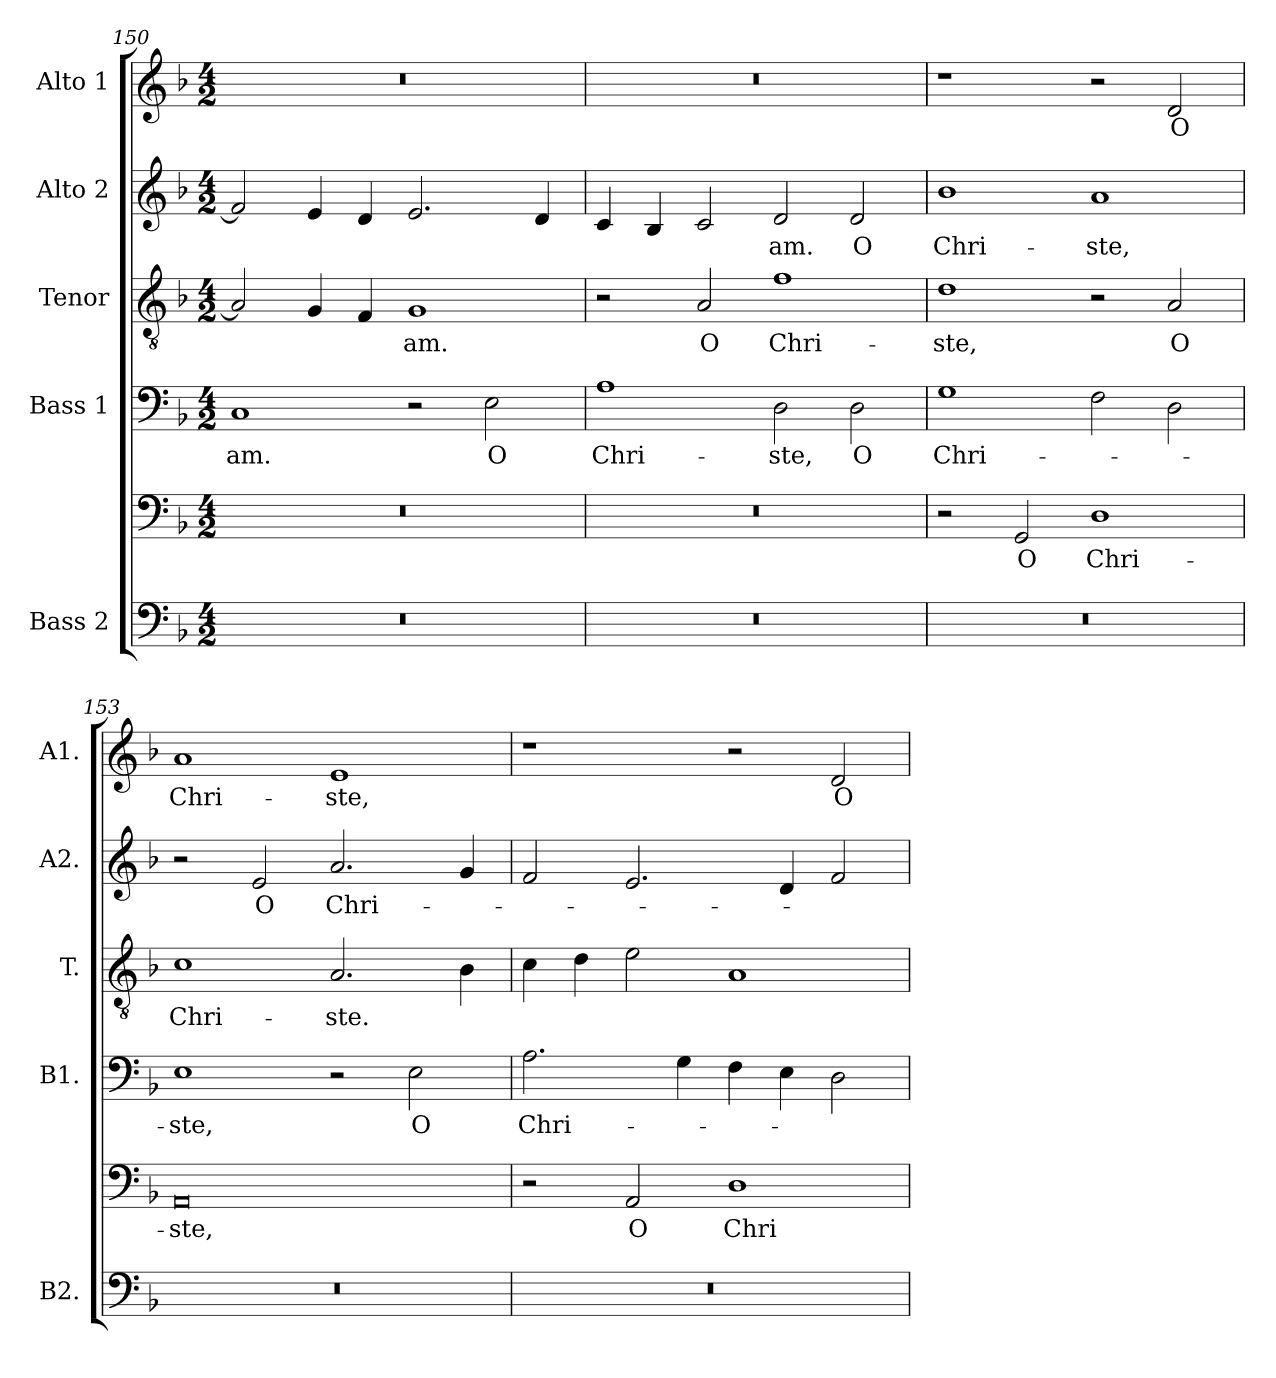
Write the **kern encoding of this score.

**kern	**kern	**text	**kern	**text	**kern	**text	**kern	**text	**kern	**text
*part5	*part5	*part5	*part4	*part4	*part3	*part3	*part2	*part2	*part1	*part1
*staff6	*staff5	*staff5	*staff4	*staff4	*staff3	*staff3	*staff2	*staff2	*staff1	*staff1
*I"Bass 2	*	*	*I"Bass 1	*	*I"Tenor	*	*I"Alto 2	*	*I"Alto 1	*
*I'B2.	*	*	*I'B1.	*	*I'T.	*	*I'A2.	*	*I'A1.	*
*clefF4	*clefF4	*	*clefF4	*	*clefGv2	*	*clefG2	*	*clefG2	*
*	*	*	*	*	*ITrd7c12	*	*	*	*	*
*k[b-]	*k[b-]	*	*k[b-]	*	*k[b-]	*	*k[b-]	*	*k[b-]	*
*F:	*F:	*	*F:	*	*F:	*	*F:	*	*F:	*
*M4/2	*M4/2	*	*M4/2	*	*M4/2	*	*M4/2	*	*M4/2	*
=150	=150	=150	=150	=150	=150	=150	=150	=150	=150	=150
!LO:N:vis=1	!LO:N:vis=1	!	!	!	!	!	!	!	!	!
!	!	!	!	!LO:LY:b:color=#000000	!	!	!	!	!LO:N:vis=1	!
0r	0r	.	1Ci	-am.	2AAi/]	.	2fi/]	.	0r	.
.	.	.	.	.	4GGi/	.	4ei/	.	.	.
.	.	.	.	.	4FFi/	.	4di/	.	.	.
!	!	!	!	!	!	!LO:LY:b:color=#000000	!	!	!	!
.	.	.	2r	.	1GGi	-am.	2.ei/	.	.	.
!	!	!	!	!LO:LY:b:color=#000000	!	!	!	!	!	!
.	.	.	2Ei\	O	.	.	.	.	.	.
.	.	.	.	.	.	.	4di/	.	.	.
=151	=151	=151	=151	=151	=151	=151	=151	=151	=151	=151
!LO:N:vis=1	!LO:N:vis=1	!	!	!	!	!	!	!	!	!
!	!	!	!	!LO:LY:b:color=#000000	!	!	!	!	!LO:N:vis=1	!
0r	0r	.	1Ai	Chri-	2r	.	4ci/	.	0r	.
.	.	.	.	.	.	.	4B-i/	.	.	.
!	!	!	!	!	!	!LO:LY:b:color=#000000	!	!	!	!
.	.	.	.	.	2AAi/	O	2ci/	.	.	.
!	!	!	!	!LO:LY:b:color=#000000	!	!	!	!	!	!
!	!	!	!	!	!	!LO:LY:b:color=#000000	!	!	!	!
!	!	!	!	!	!	!	!	!LO:LY:b:color=#000000	!	!
.	.	.	2Di\	-ste,	1Fi	Chri-	2di/	-am.	.	.
!	!	!	!	!LO:LY:b:color=#000000	!	!	!	!	!	!
!	!	!	!	!	!	!	!	!LO:LY:b:color=#000000	!	!
.	.	.	2Di\	O	.	.	2di/	O	.	.
=152	=152	=152	=152	=152	=152	=152	=152	=152	=152	=152
!LO:N:vis=1	!	!	!	!	!	!	!	!	!	!
!	!	!	!	!LO:LY:b:color=#000000	!	!	!	!	!	!
!	!	!	!	!	!	!LO:LY:b:color=#000000	!	!	!	!
!	!	!	!	!	!	!	!	!LO:LY:b:color=#000000	!	!
0r	2r	.	1Gi	Chri-	1Di	-ste,	1b-i	Chri-	1r	.
!	!	!LO:LY:b:color=#000000	!	!	!	!	!	!	!	!
.	2GGi/	O	.	.	.	.	.	.	.	.
!	!	!LO:LY:b:color=#000000	!	!	!	!	!	!	!	!
!	!	!	!	!	!	!	!	!LO:LY:b:color=#000000	!	!
.	1Di	Chri-	2Fi\	.	2r	.	1ai	-ste,	2r	.
!	!	!	!	!	!	!LO:LY:b:color=#000000	!	!	!	!
!	!	!	!	!	!	!	!	!	!	!LO:LY:b:color=#000000
.	.	.	2Di\	.	2AAi/	O	.	.	2di/	O
=153	=153	=153	=153	=153	=153	=153	=153	=153	=153	=153
!LO:N:vis=1	!	!	!	!	!	!	!	!	!	!
!	!	!LO:LY:b:color=#000000	!	!	!	!	!	!	!	!
!	!	!	!	!LO:LY:b:color=#000000	!	!	!	!	!	!
!	!	!	!	!	!	!LO:LY:b:color=#000000	!	!	!	!
!	!	!	!	!	!	!	!	!	!	!LO:LY:b:color=#000000
0r	0AAi	-ste,	1Ei	-ste,	1Ci	Chri-	2r	.	1ai	Chri-
!	!	!	!	!	!	!	!	!LO:LY:b:color=#000000	!	!
.	.	.	.	.	.	.	2ei/	O	.	.
!	!	!	!	!	!	!LO:LY:b:color=#000000	!	!	!	!
!	!	!	!	!	!	!	!	!LO:LY:b:color=#000000	!	!
!	!	!	!	!	!	!	!	!	!	!LO:LY:b:color=#000000
.	.	.	2r	.	2.AAi/	-ste.	2.ai/	Chri-	1ei	-ste,
!	!	!	!	!LO:LY:b:color=#000000	!	!	!	!	!	!
.	.	.	2Ei\	O	.	.	.	.	.	.
.	.	.	.	.	4BB-i\	.	4gi/	.	.	.
=154	=154	=154	=154	=154	=154	=154	=154	=154	=154	=154
!LO:N:vis=1	!	!	!	!	!	!	!	!	!	!
!	!	!	!	!LO:LY:b:color=#000000	!	!	!	!	!	!
0r	2r	.	2.Ai\	Chri-	4Ci\	.	2fi/	.	1r	.
.	.	.	.	.	4Di\	.	.	.	.	.
!	!	!LO:LY:b:color=#000000	!	!	!	!	!	!	!	!
.	2AAi/	O	.	.	2Ei\	.	2.ei/	.	.	.
.	.	.	4Gi\	.	.	.	.	.	.	.
!	!	!LO:LY:b:color=#000000	!	!	!	!	!	!	!	!
.	1Di	Chri-	4Fi\	.	1AAi	.	.	.	2r	.
.	.	.	4Ei\	.	.	.	4di/	.	.	.
!	!	!	!	!	!	!	!	!	!	!LO:LY:b:color=#000000
.	.	.	2Di\	.	.	.	2fi/	.	2di/	O
=	=	=	=	=	=	=	=	=	=	=
*-	*-	*-	*-	*-	*-	*-	*-	*-	*-	*-
